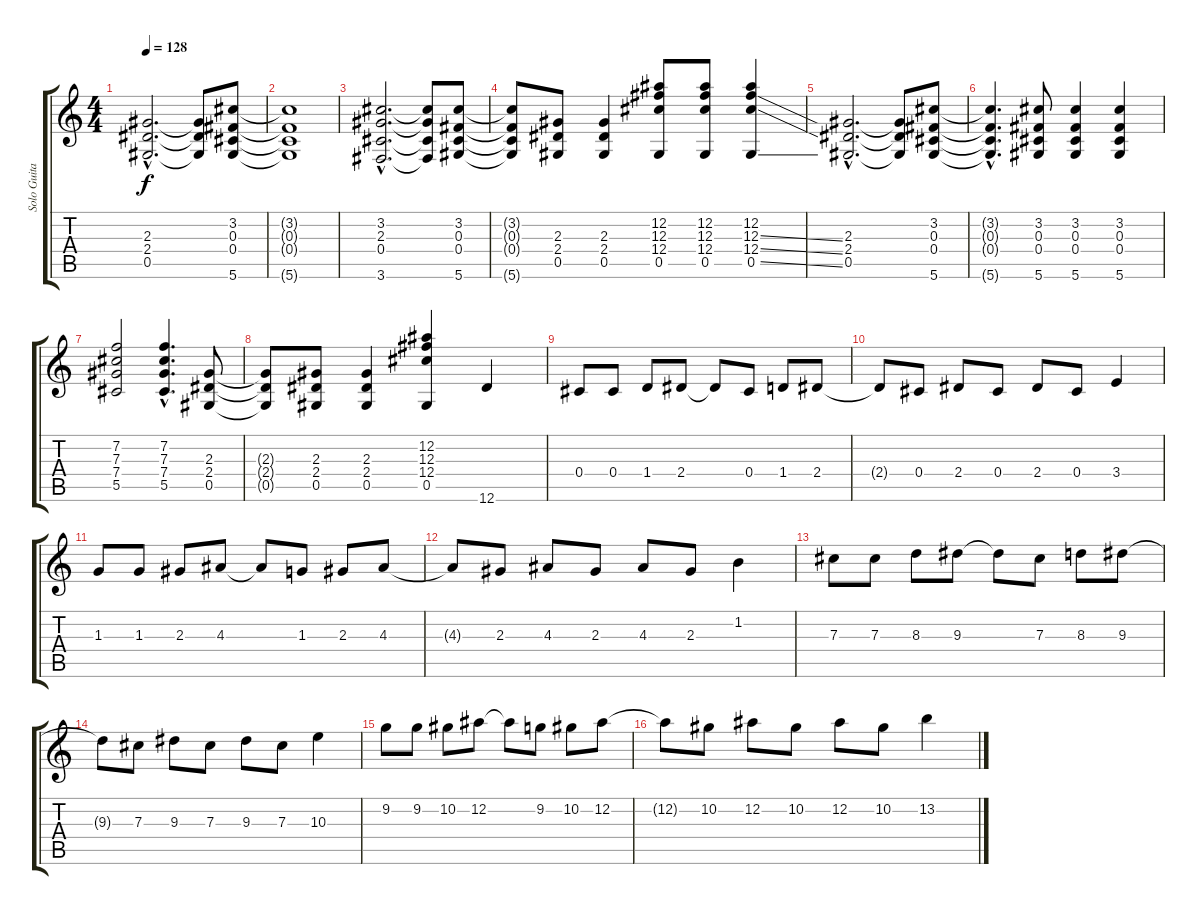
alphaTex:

\track ("Solo Guitar" "Solo Guita") {instrument overdrivenguitar}
\staff {score tabs}
\tuning (Eb4 Bb3 Gb3 Db3 Ab2 Eb2) {hide}
\ts (4 4)
\tempo 128
\clef g2
\ks c
(2.3{hac} 2.4{hac} 0.5{hac}).2{d dy f} (2.3{t} 2.4{t} 0.5{t}).8 (3.2 0.3 0.4 5.6).8 |
(3.2{t} 0.3{t} 0.4{t} 5.6{t}).1 |
(3.2{hac} 2.3{hac} 0.4{hac} 3.6{hac}).2{d} (3.2{t} 2.3{t} 0.4{t} 3.6{t}).8 (3.2 0.3 0.4 5.6).8 |
(3.2{t} 0.3{t} 0.4{t} 5.6{t}).8 (2.3 2.4 0.5).8 (2.3 2.4 0.5).4 (12.2 12.3 12.4 0.5).8 (12.2 12.3 12.4 0.5).8 (12.2 12.3{ss} 12.4{ss} 0.5{ss}).4 |
(2.3{hac} 2.4{hac} 0.5{hac}).2{d} (2.3{t} 2.4{t} 0.5{t}).8 (3.2 0.3 0.4 5.6).8 |
(3.2{hac t} 0.3{hac t} 0.4{hac t} 5.6{hac t}).4{d} (3.2 0.3 0.4 5.6).8 (3.2 0.3 0.4 5.6).4 (3.2 0.3 0.4 5.6).4 |
(7.2 7.3 7.4 5.5).2 (7.2{hac} 7.3{hac} 7.4{hac} 5.5{hac}).4{d} (2.3 2.4 0.5).8 |
(2.3{t} 2.4{t} 0.5{t}).8 (2.3 2.4 0.5).8 (2.3 2.4 0.5).4 (12.2 12.3 12.4 0.5).4 12.6.4 |
0.4.8 0.4.8 1.4.8 2.4.8 2.4{t}.8 0.4.8 1.4.8 2.4.8 |
2.4{t}.8 0.4.8 2.4.8 0.4.8 2.4.8 0.4.8 3.4.4 |
1.3.8 1.3.8 2.3.8 4.3.8 4.3{t}.8 1.3.8 2.3.8 4.3.8 |
4.3{t}.8 2.3.8 4.3.8 2.3.8 4.3.8 2.3.8 1.2.4 |
7.3.8 7.3.8 8.3.8 9.3.8 9.3{t}.8 7.3.8 8.3.8 9.3.8 |
9.3{t}.8 7.3.8 9.3.8 7.3.8 9.3.8 7.3.8 10.3.4 |
9.2.8 9.2.8 10.2.8 12.2.8 12.2{t}.8 9.2.8 10.2.8 12.2.8 |
12.2{t}.8 10.2.8 12.2.8 10.2.8 12.2.8 10.2.8 13.2.4
